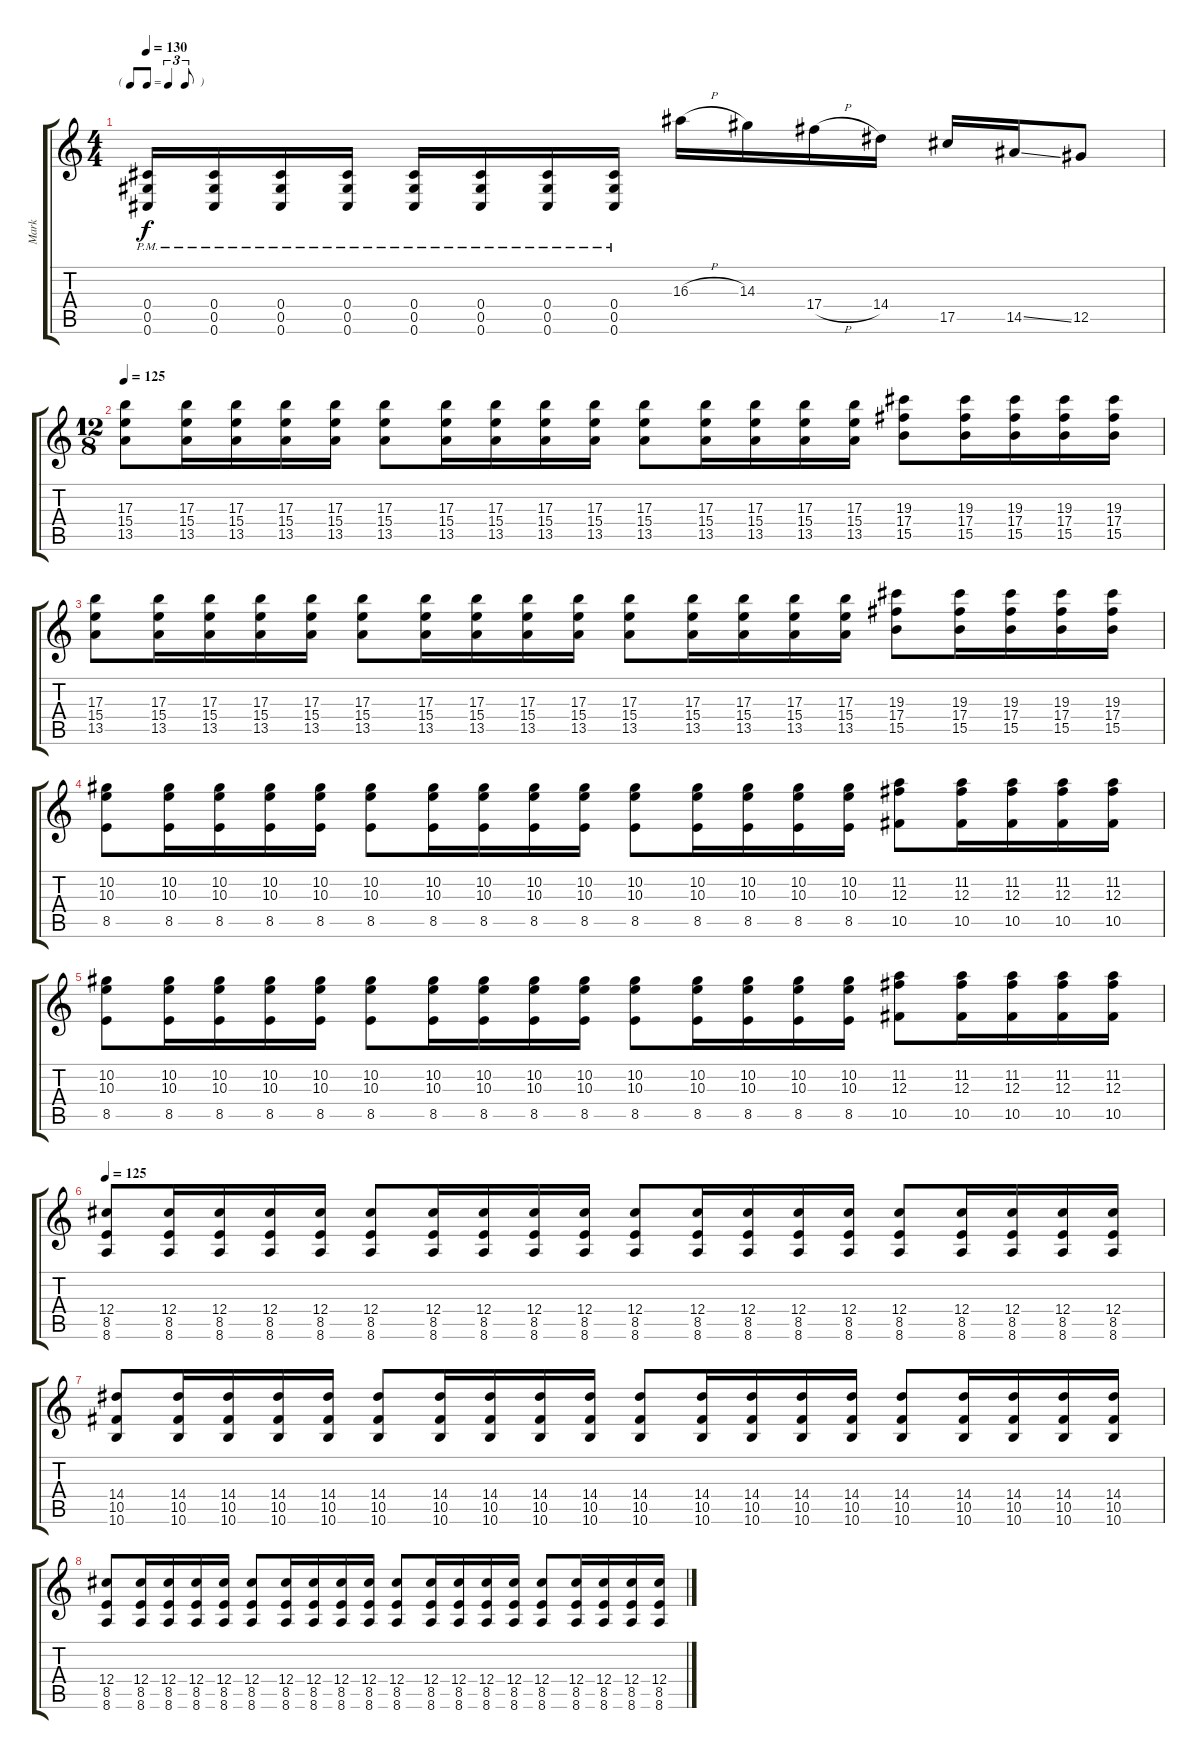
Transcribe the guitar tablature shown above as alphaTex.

\track ("Mark" "Mark") {instrument acousticguitarsteel}
\staff {score tabs}
\tuning (Eb4 Bb3 Gb3 Db3 Ab2 Db2) {hide}
\ts (4 4)
\tf triplet8th
\tempo 130
\clef g2
\ks c
(0.4{pm} 0.5{pm} 0.6{pm}).16{dy f} (0.4{pm} 0.5{pm} 0.6{pm}).16 (0.4{pm} 0.5{pm} 0.6{pm}).16 (0.4{pm} 0.5{pm} 0.6{pm}).16 (0.4{pm} 0.5{pm} 0.6{pm}).16 (0.4{pm} 0.5{pm} 0.6{pm}).16 (0.4{pm} 0.5{pm} 0.6{pm}).16 (0.4{pm} 0.5{pm} 0.6{pm}).16 16.3{h}.16 14.3.16 17.4{h}.16 14.4.16 17.5.16 14.5{ss}.16 12.5.8 |
\ts (12 8)
\tempo 125
(17.3 15.4 13.5).8 (17.3 15.4 13.5).16 (17.3 15.4 13.5).16 (17.3 15.4 13.5).16 (17.3 15.4 13.5).16 (17.3 15.4 13.5).8 (17.3 15.4 13.5).16 (17.3 15.4 13.5).16 (17.3 15.4 13.5).16 (17.3 15.4 13.5).16 (17.3 15.4 13.5).8 (17.3 15.4 13.5).16 (17.3 15.4 13.5).16 (17.3 15.4 13.5).16 (17.3 15.4 13.5).16 (19.3 17.4 15.5).8 (19.3 17.4 15.5).16 (19.3 17.4 15.5).16 (19.3 17.4 15.5).16 (19.3 17.4 15.5).16 |
(17.3 15.4 13.5).8 (17.3 15.4 13.5).16 (17.3 15.4 13.5).16 (17.3 15.4 13.5).16 (17.3 15.4 13.5).16 (17.3 15.4 13.5).8 (17.3 15.4 13.5).16 (17.3 15.4 13.5).16 (17.3 15.4 13.5).16 (17.3 15.4 13.5).16 (17.3 15.4 13.5).8 (17.3 15.4 13.5).16 (17.3 15.4 13.5).16 (17.3 15.4 13.5).16 (17.3 15.4 13.5).16 (19.3 17.4 15.5).8 (19.3 17.4 15.5).16 (19.3 17.4 15.5).16 (19.3 17.4 15.5).16 (19.3 17.4 15.5).16 |
(10.2 10.3 8.5).8 (10.2 10.3 8.5).16 (10.2 10.3 8.5).16 (10.2 10.3 8.5).16 (10.2 10.3 8.5).16 (10.2 10.3 8.5).8 (10.2 10.3 8.5).16 (10.2 10.3 8.5).16 (10.2 10.3 8.5).16 (10.2 10.3 8.5).16 (10.2 10.3 8.5).8 (10.2 10.3 8.5).16 (10.2 10.3 8.5).16 (10.2 10.3 8.5).16 (10.2 10.3 8.5).16 (11.2 12.3 10.5).8 (11.2 12.3 10.5).16 (11.2 12.3 10.5).16 (11.2 12.3 10.5).16 (11.2 12.3 10.5).16 |
(10.2 10.3 8.5).8 (10.2 10.3 8.5).16 (10.2 10.3 8.5).16 (10.2 10.3 8.5).16 (10.2 10.3 8.5).16 (10.2 10.3 8.5).8 (10.2 10.3 8.5).16 (10.2 10.3 8.5).16 (10.2 10.3 8.5).16 (10.2 10.3 8.5).16 (10.2 10.3 8.5).8 (10.2 10.3 8.5).16 (10.2 10.3 8.5).16 (10.2 10.3 8.5).16 (10.2 10.3 8.5).16 (11.2 12.3 10.5).8 (11.2 12.3 10.5).16 (11.2 12.3 10.5).16 (11.2 12.3 10.5).16 (11.2 12.3 10.5).16 |
\tempo 125
(12.4 8.5 8.6).8 (12.4 8.5 8.6).16 (12.4 8.5 8.6).16 (12.4 8.5 8.6).16 (12.4 8.5 8.6).16 (12.4 8.5 8.6).8 (12.4 8.5 8.6).16 (12.4 8.5 8.6).16 (12.4 8.5 8.6).16 (12.4 8.5 8.6).16 (12.4 8.5 8.6).8 (12.4 8.5 8.6).16 (12.4 8.5 8.6).16 (12.4 8.5 8.6).16 (12.4 8.5 8.6).16 (12.4 8.5 8.6).8 (12.4 8.5 8.6).16 (12.4 8.5 8.6).16 (12.4 8.5 8.6).16 (12.4 8.5 8.6).16 |
(14.4 10.5 10.6).8 (14.4 10.5 10.6).16 (14.4 10.5 10.6).16 (14.4 10.5 10.6).16 (14.4 10.5 10.6).16 (14.4 10.5 10.6).8 (14.4 10.5 10.6).16 (14.4 10.5 10.6).16 (14.4 10.5 10.6).16 (14.4 10.5 10.6).16 (14.4 10.5 10.6).8 (14.4 10.5 10.6).16 (14.4 10.5 10.6).16 (14.4 10.5 10.6).16 (14.4 10.5 10.6).16 (14.4 10.5 10.6).8 (14.4 10.5 10.6).16 (14.4 10.5 10.6).16 (14.4 10.5 10.6).16 (14.4 10.5 10.6).16 |
(12.4 8.5 8.6).8 (12.4 8.5 8.6).16 (12.4 8.5 8.6).16 (12.4 8.5 8.6).16 (12.4 8.5 8.6).16 (12.4 8.5 8.6).8 (12.4 8.5 8.6).16 (12.4 8.5 8.6).16 (12.4 8.5 8.6).16 (12.4 8.5 8.6).16 (12.4 8.5 8.6).8 (12.4 8.5 8.6).16 (12.4 8.5 8.6).16 (12.4 8.5 8.6).16 (12.4 8.5 8.6).16 (12.4 8.5 8.6).8 (12.4 8.5 8.6).16 (12.4 8.5 8.6).16 (12.4 8.5 8.6).16 (12.4 8.5 8.6).16
